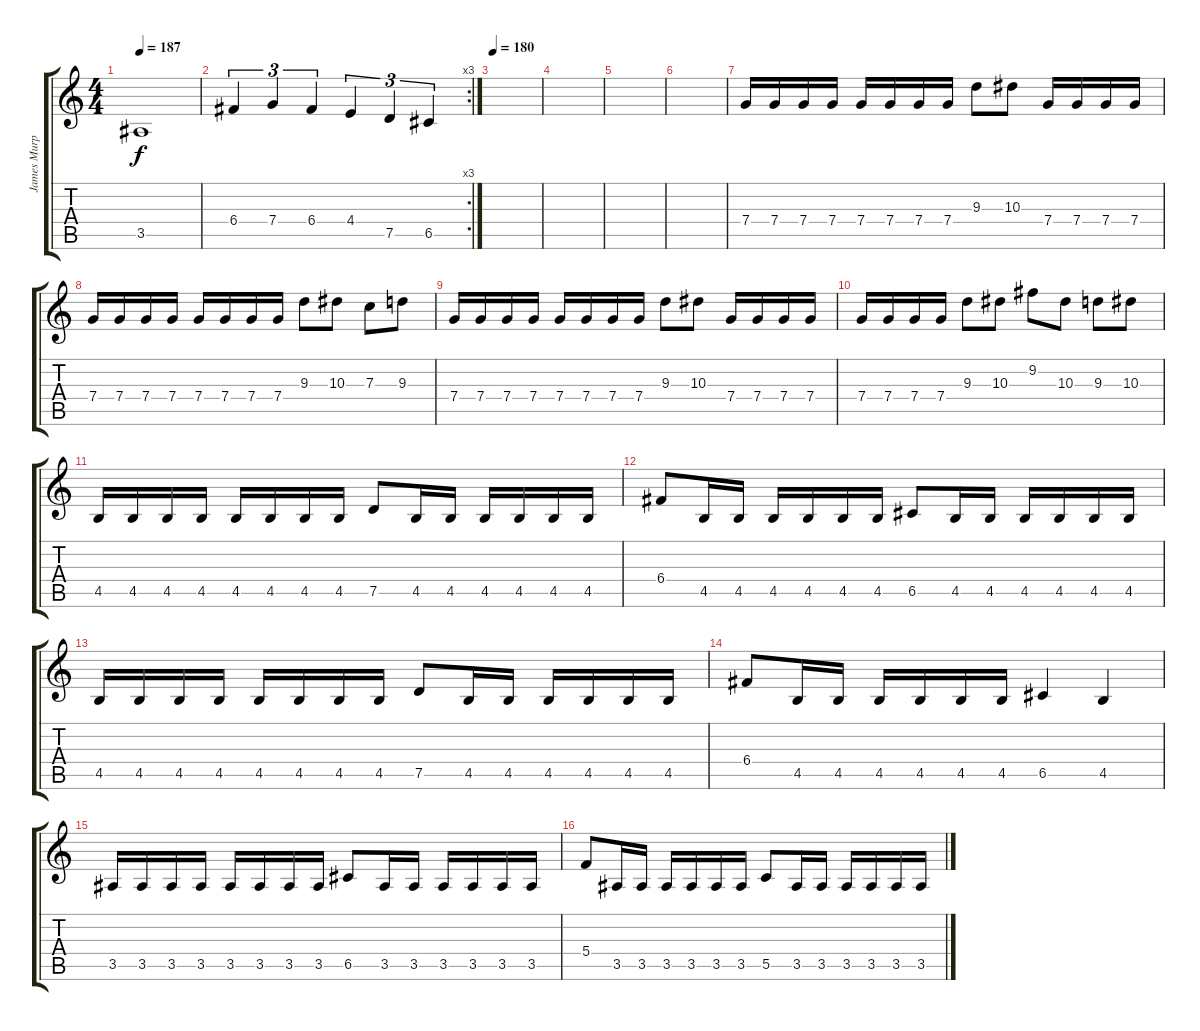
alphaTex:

\track ("James Murphy" "James Murp") {instrument distortionguitar}
\staff {score tabs}
\tuning (D4 A3 F3 C3 G2 D2) {hide}
\ts (4 4)
\tempo 187
\clef g2
\ks c
3.5.1{dy f} |
\rc 3
6.4.4{tu (3 2)} 7.4.4{tu (3 2)} 6.4.4{tu (3 2)} 4.4.4{tu (3 2)} 7.5.4{tu (3 2)} 6.5.4{tu (3 2)} |
\tempo 180
|
|
|
|
7.4.16 7.4.16 7.4.16 7.4.16 7.4.16 7.4.16 7.4.16 7.4.16 9.3.8 10.3.8 7.4.16 7.4.16 7.4.16 7.4.16 |
7.4.16 7.4.16 7.4.16 7.4.16 7.4.16 7.4.16 7.4.16 7.4.16 9.3.8 10.3.8 7.3.8 9.3.8 |
7.4.16 7.4.16 7.4.16 7.4.16 7.4.16 7.4.16 7.4.16 7.4.16 9.3.8 10.3.8 7.4.16 7.4.16 7.4.16 7.4.16 |
7.4.16 7.4.16 7.4.16 7.4.16 9.3.8 10.3.8 9.2.8 10.3.8 9.3.8 10.3.8 |
4.5.16 4.5.16 4.5.16 4.5.16 4.5.16 4.5.16 4.5.16 4.5.16 7.5.8 4.5.16 4.5.16 4.5.16 4.5.16 4.5.16 4.5.16 |
6.4.8 4.5.16 4.5.16 4.5.16 4.5.16 4.5.16 4.5.16 6.5.8 4.5.16 4.5.16 4.5.16 4.5.16 4.5.16 4.5.16 |
4.5.16 4.5.16 4.5.16 4.5.16 4.5.16 4.5.16 4.5.16 4.5.16 7.5.8 4.5.16 4.5.16 4.5.16 4.5.16 4.5.16 4.5.16 |
6.4.8 4.5.16 4.5.16 4.5.16 4.5.16 4.5.16 4.5.16 6.5.4 4.5.4 |
3.5.16 3.5.16 3.5.16 3.5.16 3.5.16 3.5.16 3.5.16 3.5.16 6.5.8 3.5.16 3.5.16 3.5.16 3.5.16 3.5.16 3.5.16 |
5.4.8 3.5.16 3.5.16 3.5.16 3.5.16 3.5.16 3.5.16 5.5.8 3.5.16 3.5.16 3.5.16 3.5.16 3.5.16 3.5.16
